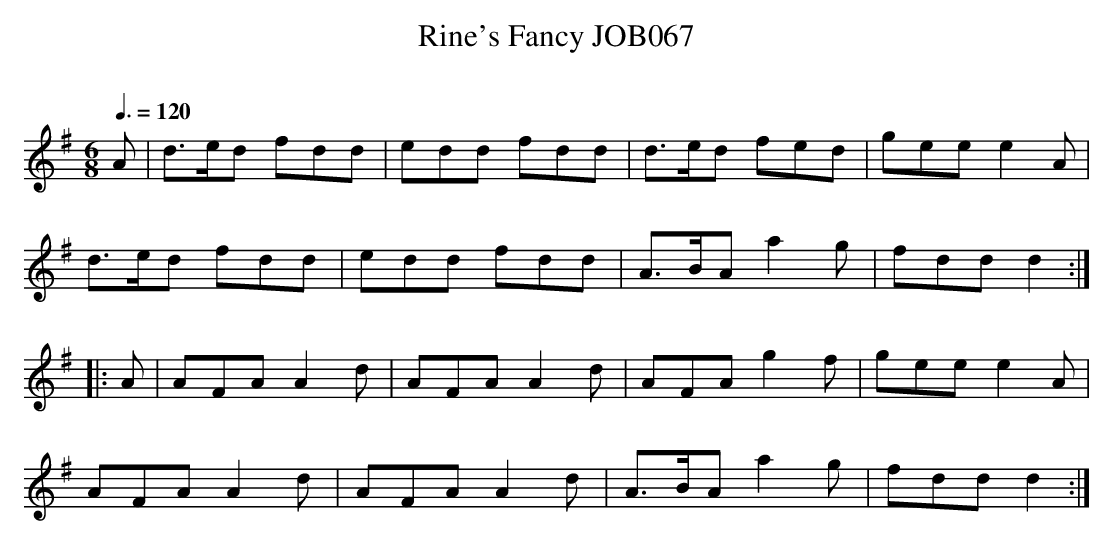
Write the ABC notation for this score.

X:1
T:Rine's Fancy JOB067
M:6/8
L:1/8
O:
Q:3/8=120
K:G
A|d>ed fdd|edd fdd|d>ed fed|gee e2A|
d>ed fdd|edd fdd|A>BA a2 g|fdd d2:|
|:A|AFA A2 d|AFA A2 d|AFA g2 f|gee e2A|
AFA A2 d|AFA A2 d|A>BAa2 g| fdd d2:|
